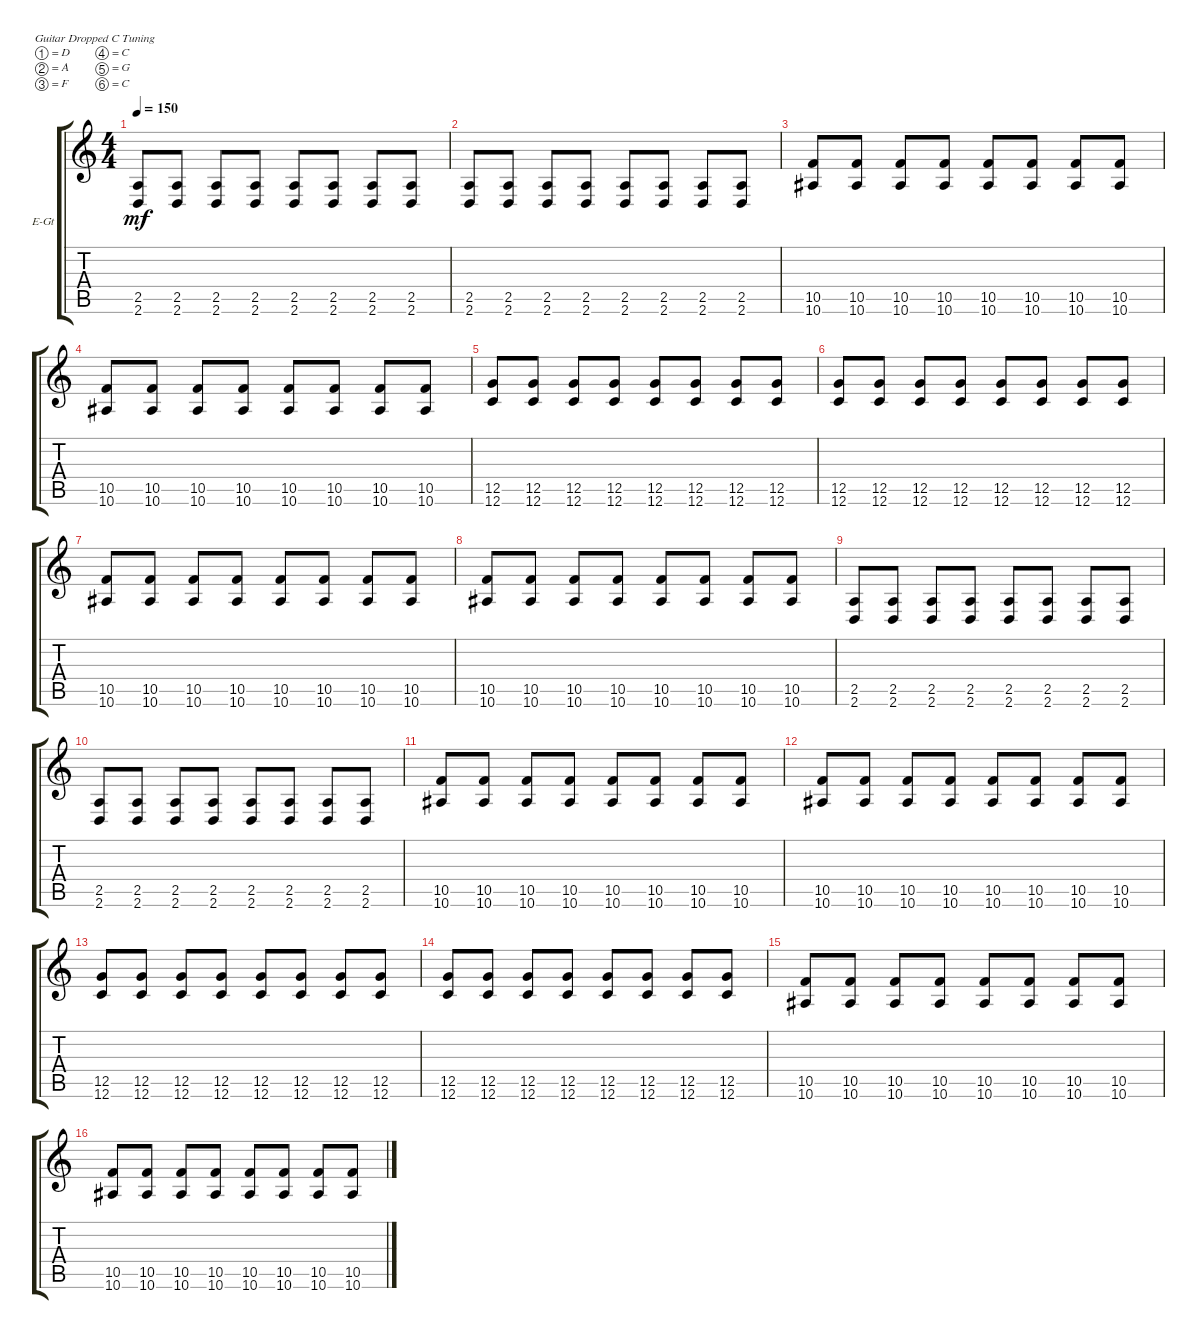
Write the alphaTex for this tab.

\bracketExtendMode groupsimilarinstruments
\firstSystemTrackNameOrientation horizontal
\otherSystemsTrackNameOrientation horizontal
\track ("Electric Guitar 2" "E-Gt") {instrument distortionguitar}
\staff {score tabs}
\tuning (D4 A3 F3 C3 G2 C2)
\ts (4 4)
\tempo 150
\clef g2
\ks c
(2.6 2.5).8{dy mf} (2.6 2.5).8 (2.6 2.5).8 (2.6 2.5).8 (2.6 2.5).8 (2.6 2.5).8 (2.6 2.5).8 (2.6 2.5).8 |
(2.6 2.5).8 (2.6 2.5).8 (2.6 2.5).8 (2.6 2.5).8 (2.6 2.5).8 (2.6 2.5).8 (2.6 2.5).8 (2.6 2.5).8 |
(10.6 10.5).8 (10.6 10.5).8 (10.5 10.6).8 (10.6 10.5).8 (10.5 10.6).8 (10.6 10.5).8 (10.5 10.6).8 (10.6 10.5).8 |
(10.6 10.5).8 (10.6 10.5).8 (10.5 10.6).8 (10.6 10.5).8 (10.5 10.6).8 (10.6 10.5).8 (10.5 10.6).8 (10.6 10.5).8 |
(12.6 12.5).8 (12.6 12.5).8 (12.5 12.6).8 (12.6 12.5).8 (12.5 12.6).8 (12.6 12.5).8 (12.5 12.6).8 (12.6 12.5).8 |
(12.6 12.5).8 (12.6 12.5).8 (12.5 12.6).8 (12.6 12.5).8 (12.5 12.6).8 (12.6 12.5).8 (12.5 12.6).8 (12.6 12.5).8 |
(10.6 10.5).8 (10.6 10.5).8 (10.5 10.6).8 (10.6 10.5).8 (10.5 10.6).8 (10.6 10.5).8 (10.5 10.6).8 (10.6 10.5).8 |
(10.6 10.5).8 (10.6 10.5).8 (10.5 10.6).8 (10.6 10.5).8 (10.5 10.6).8 (10.6 10.5).8 (10.5 10.6).8 (10.6 10.5).8 |
(2.6 2.5).8 (2.6 2.5).8 (2.6 2.5).8 (2.6 2.5).8 (2.6 2.5).8 (2.6 2.5).8 (2.6 2.5).8 (2.6 2.5).8 |
(2.6 2.5).8 (2.6 2.5).8 (2.6 2.5).8 (2.6 2.5).8 (2.6 2.5).8 (2.6 2.5).8 (2.6 2.5).8 (2.6 2.5).8 |
(10.6 10.5).8 (10.6 10.5).8 (10.5 10.6).8 (10.6 10.5).8 (10.5 10.6).8 (10.6 10.5).8 (10.5 10.6).8 (10.6 10.5).8 |
(10.6 10.5).8 (10.6 10.5).8 (10.5 10.6).8 (10.6 10.5).8 (10.5 10.6).8 (10.6 10.5).8 (10.5 10.6).8 (10.6 10.5).8 |
(12.6 12.5).8 (12.6 12.5).8 (12.5 12.6).8 (12.6 12.5).8 (12.5 12.6).8 (12.6 12.5).8 (12.5 12.6).8 (12.6 12.5).8 |
(12.6 12.5).8 (12.6 12.5).8 (12.5 12.6).8 (12.6 12.5).8 (12.5 12.6).8 (12.6 12.5).8 (12.5 12.6).8 (12.6 12.5).8 |
(10.6 10.5).8 (10.6 10.5).8 (10.5 10.6).8 (10.6 10.5).8 (10.5 10.6).8 (10.6 10.5).8 (10.5 10.6).8 (10.6 10.5).8 |
(10.6 10.5).8 (10.6 10.5).8 (10.5 10.6).8 (10.6 10.5).8 (10.5 10.6).8 (10.6 10.5).8 (10.5 10.6).8 (10.6 10.5).8
